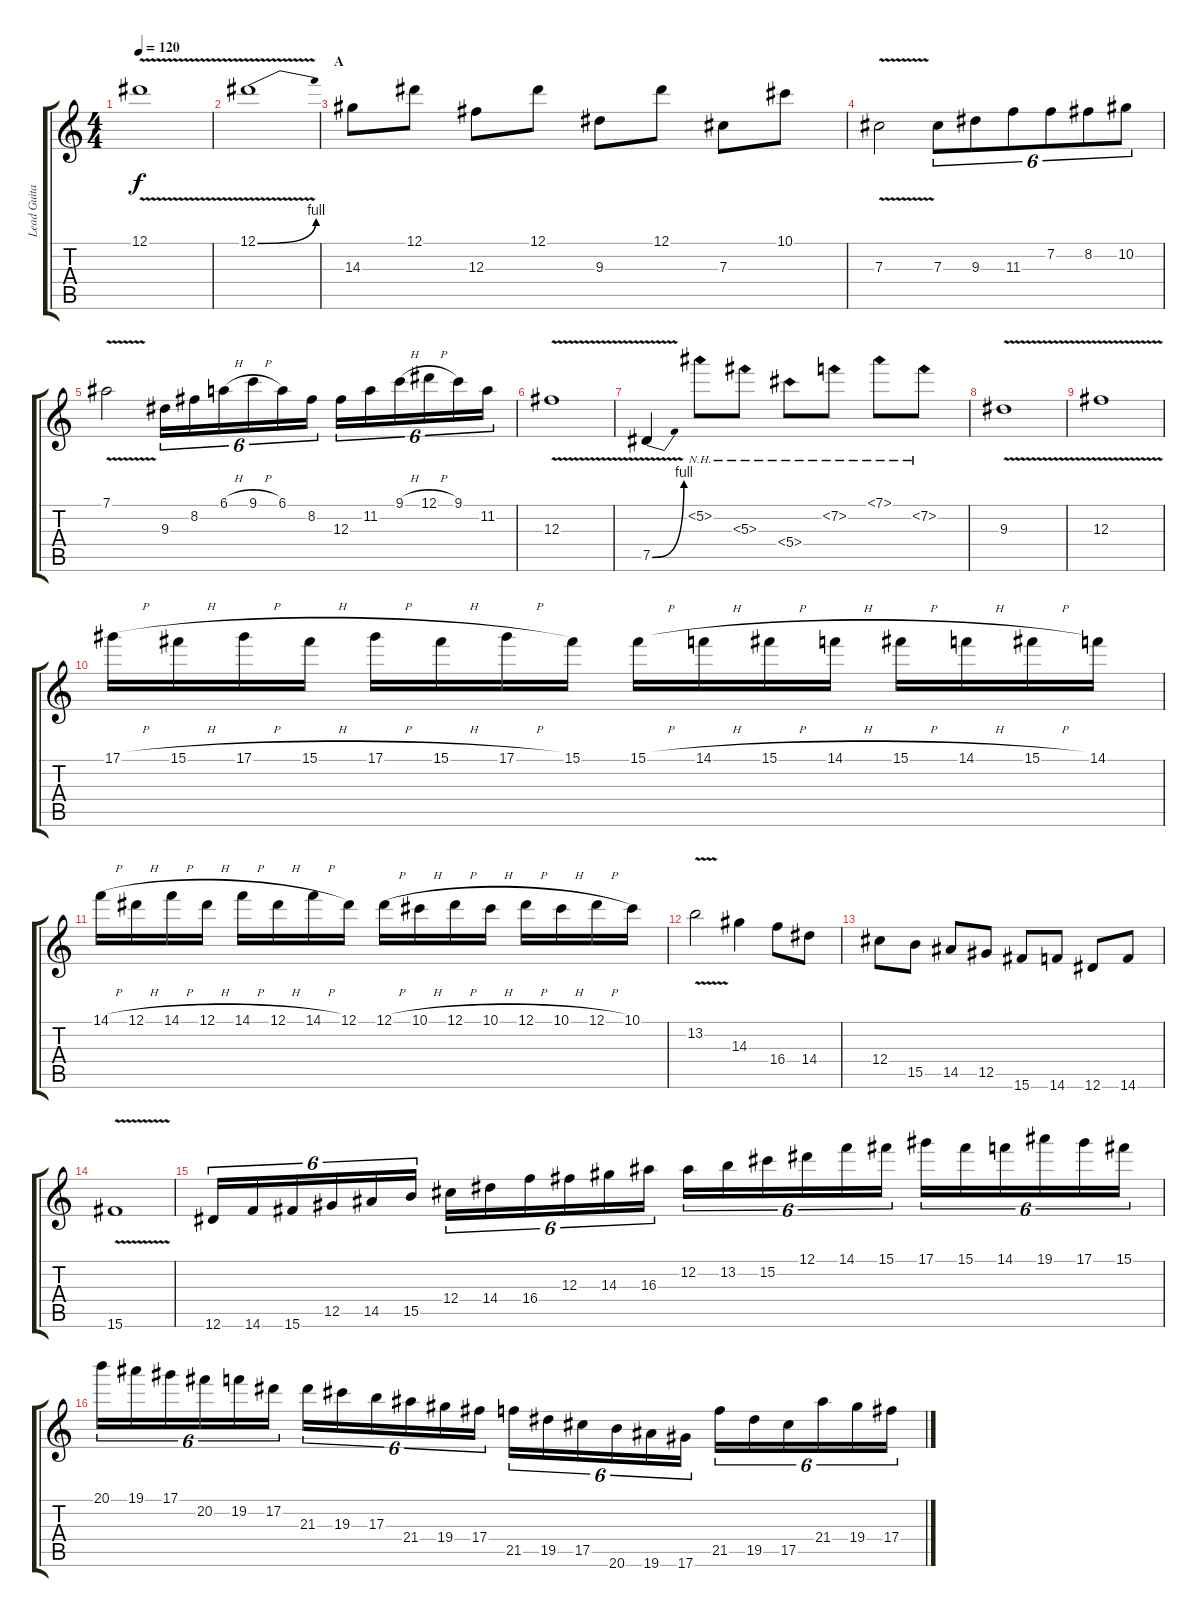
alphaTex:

\track ("Lead Guitar" "Lead Guita") {instrument distortionguitar}
\staff {score tabs}
\tuning (Eb4 Bb3 Gb3 Db3 Ab2 Eb2) {hide}
\ts (4 4)
\tempo 120
\clef g2
\ks c
12.1{v}.1{dy f} |
12.1{be (bend 0 0 60 4) v}.1 |
\section ("" "A")
14.3.8 12.1.8 12.3.8 12.1.8 9.3.8 12.1.8 7.3.8 10.1.8 |
7.3{v}.2 7.3.8{tu (6 4)} 9.3.8{tu (6 4)} 11.3.8{tu (6 4)} 7.2.8{tu (6 4)} 8.2.8{tu (6 4)} 10.2.8{tu (6 4)} |
7.1{v}.2 9.3.16{tu (6 4)} 8.2.16{tu (6 4)} 6.1{h}.16{tu (6 4)} 9.1{h}.16{tu (6 4)} 6.1.16{tu (6 4)} 8.2.16{tu (6 4)} 12.3.16{tu (6 4)} 11.2.16{tu (6 4)} 9.1{h}.16{tu (6 4)} 12.1{h}.16{tu (6 4)} 9.1.16{tu (6 4)} 11.2.16{tu (6 4)} |
12.3{v}.1 |
7.5{be (bend 0 0 60 4) v}.4 5.2{nh}.8 5.3{nh}.8 5.4{nh}.8 7.2{nh}.8 7.1{nh}.8 7.2{nh}.8 |
9.3{v}.1 |
12.3{v}.1 |
17.1{h}.16 15.1{h}.16 17.1{h}.16 15.1{h}.16 17.1{h}.16 15.1{h}.16 17.1{h}.16 15.1.16 15.1{h}.16 14.1{h}.16 15.1{h}.16 14.1{h}.16 15.1{h}.16 14.1{h}.16 15.1{h}.16 14.1.16 |
14.1{h}.16 12.1{h}.16 14.1{h}.16 12.1{h}.16 14.1{h}.16 12.1{h}.16 14.1{h}.16 12.1.16 12.1{h}.16 10.1{h}.16 12.1{h}.16 10.1{h}.16 12.1{h}.16 10.1{h}.16 12.1{h}.16 10.1.16 |
13.2{v}.2 14.3.4 16.4.8 14.4.8 |
12.4.8 15.5.8 14.5.8 12.5.8 15.6.8 14.6.8 12.6.8 14.6.8 |
15.6{v}.1 |
12.6.16{tu (6 4)} 14.6.16{tu (6 4)} 15.6.16{tu (6 4)} 12.5.16{tu (6 4)} 14.5.16{tu (6 4)} 15.5.16{tu (6 4)} 12.4.16{tu (6 4)} 14.4.16{tu (6 4)} 16.4.16{tu (6 4)} 12.3.16{tu (6 4)} 14.3.16{tu (6 4)} 16.3.16{tu (6 4)} 12.2.16{tu (6 4)} 13.2.16{tu (6 4)} 15.2.16{tu (6 4)} 12.1.16{tu (6 4)} 14.1.16{tu (6 4)} 15.1.16{tu (6 4)} 17.1.16{tu (6 4)} 15.1.16{tu (6 4)} 14.1.16{tu (6 4)} 19.1.16{tu (6 4)} 17.1.16{tu (6 4)} 15.1.16{tu (6 4)} |
20.1.16{tu (6 4)} 19.1.16{tu (6 4)} 17.1.16{tu (6 4)} 20.2.16{tu (6 4)} 19.2.16{tu (6 4)} 17.2.16{tu (6 4)} 21.3.16{tu (6 4)} 19.3.16{tu (6 4)} 17.3.16{tu (6 4)} 21.4.16{tu (6 4)} 19.4.16{tu (6 4)} 17.4.16{tu (6 4)} 21.5.16{tu (6 4)} 19.5.16{tu (6 4)} 17.5.16{tu (6 4)} 20.6.16{tu (6 4)} 19.6.16{tu (6 4)} 17.6.16{tu (6 4)} 21.5.16{tu (6 4)} 19.5.16{tu (6 4)} 17.5.16{tu (6 4)} 21.4.16{tu (6 4)} 19.4.16{tu (6 4)} 17.4.16{tu (6 4)}
